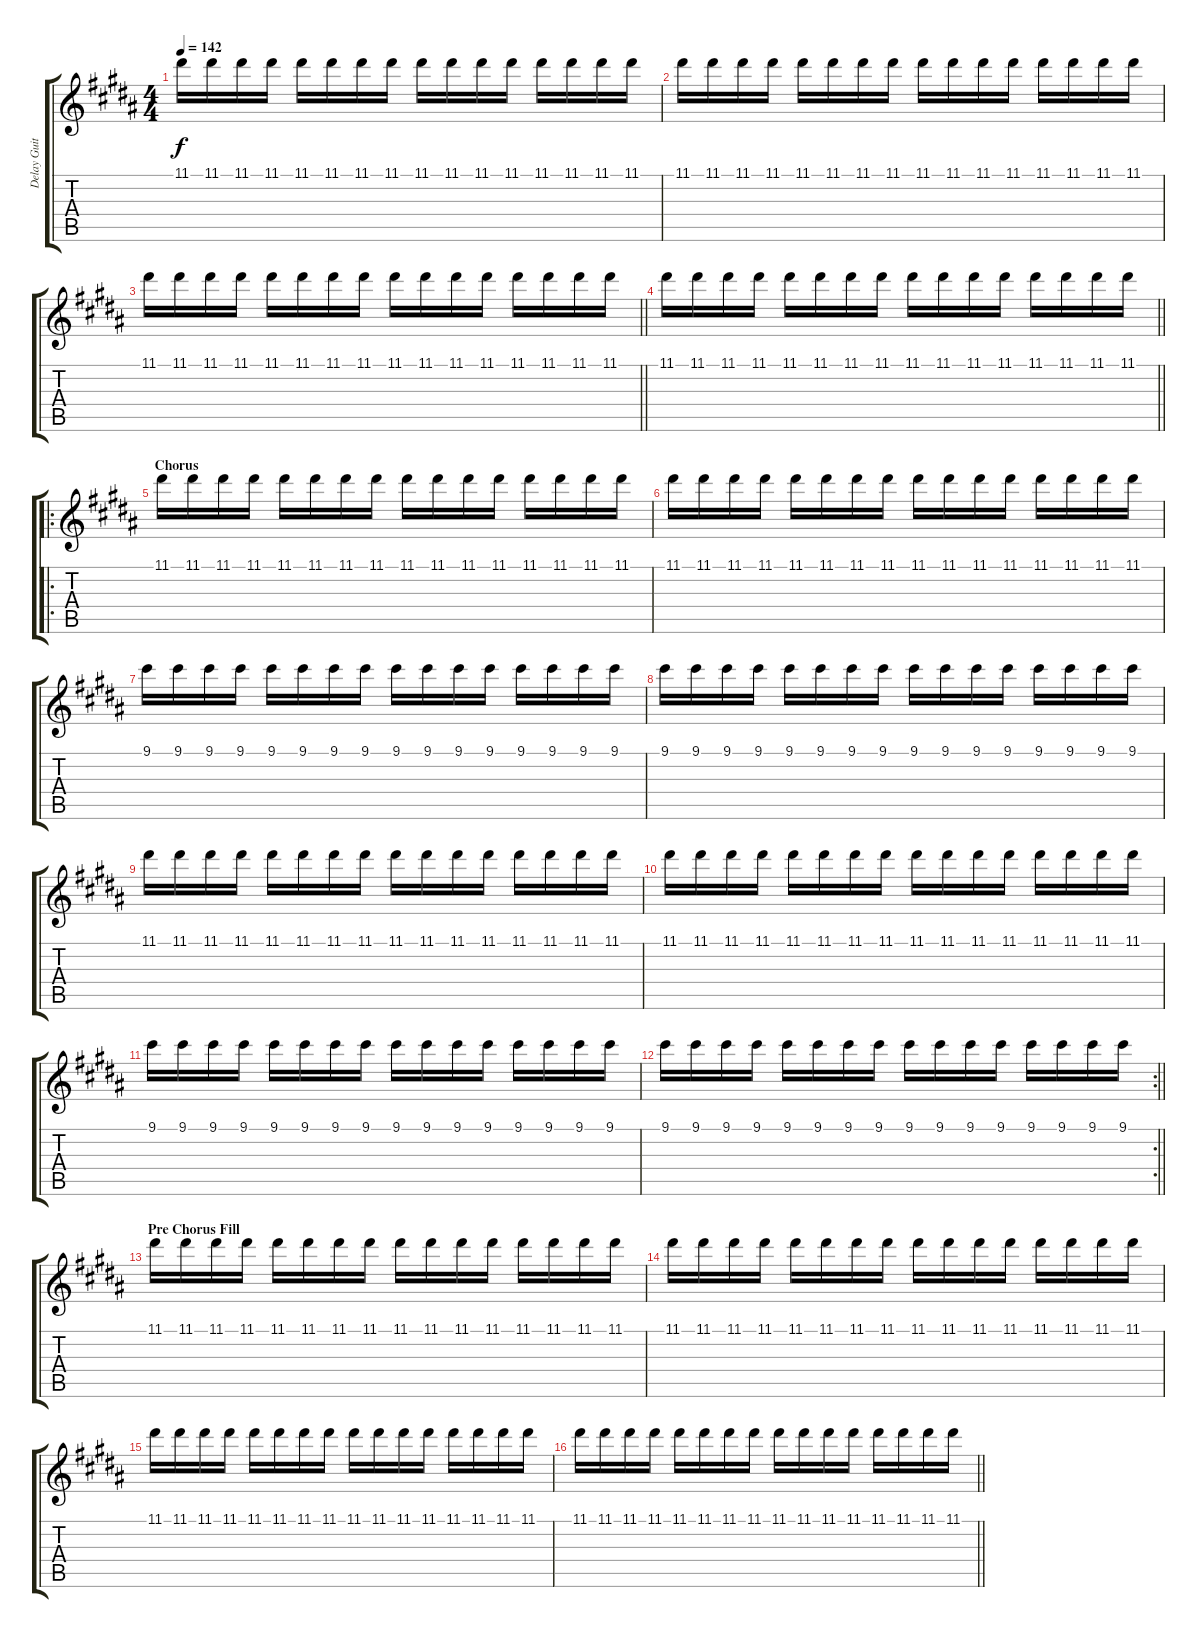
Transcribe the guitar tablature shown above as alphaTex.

\track ("Delay Guitar 1" "Delay Guit") {instrument electricguitarjazz}
\staff {score tabs}
\tuning (E4 B3 G3 D3 A2 E2) {hide}
\ts (4 4)
\tempo 142
\clef g2
\ks b
11.1.16{dy f} 11.1.16 11.1.16 11.1.16 11.1.16 11.1.16 11.1.16 11.1.16 11.1.16 11.1.16 11.1.16 11.1.16 11.1.16 11.1.16 11.1.16 11.1.16 |
11.1.16 11.1.16 11.1.16 11.1.16 11.1.16 11.1.16 11.1.16 11.1.16 11.1.16 11.1.16 11.1.16 11.1.16 11.1.16 11.1.16 11.1.16 11.1.16 |
\barLineRight lightlight
11.1.16 11.1.16 11.1.16 11.1.16 11.1.16 11.1.16 11.1.16 11.1.16 11.1.16 11.1.16 11.1.16 11.1.16 11.1.16 11.1.16 11.1.16 11.1.16 |
\barLineRight lightlight
11.1.16 11.1.16 11.1.16 11.1.16 11.1.16 11.1.16 11.1.16 11.1.16 11.1.16 11.1.16 11.1.16 11.1.16 11.1.16 11.1.16 11.1.16 11.1.16 |
\ro
\section ("" "Chorus")
11.1.16 11.1.16 11.1.16 11.1.16 11.1.16 11.1.16 11.1.16 11.1.16 11.1.16 11.1.16 11.1.16 11.1.16 11.1.16 11.1.16 11.1.16 11.1.16 |
11.1.16 11.1.16 11.1.16 11.1.16 11.1.16 11.1.16 11.1.16 11.1.16 11.1.16 11.1.16 11.1.16 11.1.16 11.1.16 11.1.16 11.1.16 11.1.16 |
9.1.16 9.1.16 9.1.16 9.1.16 9.1.16 9.1.16 9.1.16 9.1.16 9.1.16 9.1.16 9.1.16 9.1.16 9.1.16 9.1.16 9.1.16 9.1.16 |
9.1.16 9.1.16 9.1.16 9.1.16 9.1.16 9.1.16 9.1.16 9.1.16 9.1.16 9.1.16 9.1.16 9.1.16 9.1.16 9.1.16 9.1.16 9.1.16 |
11.1.16 11.1.16 11.1.16 11.1.16 11.1.16 11.1.16 11.1.16 11.1.16 11.1.16 11.1.16 11.1.16 11.1.16 11.1.16 11.1.16 11.1.16 11.1.16 |
11.1.16 11.1.16 11.1.16 11.1.16 11.1.16 11.1.16 11.1.16 11.1.16 11.1.16 11.1.16 11.1.16 11.1.16 11.1.16 11.1.16 11.1.16 11.1.16 |
9.1.16 9.1.16 9.1.16 9.1.16 9.1.16 9.1.16 9.1.16 9.1.16 9.1.16 9.1.16 9.1.16 9.1.16 9.1.16 9.1.16 9.1.16 9.1.16 |
\rc 2
\barLineRight lightlight
9.1.16 9.1.16 9.1.16 9.1.16 9.1.16 9.1.16 9.1.16 9.1.16 9.1.16 9.1.16 9.1.16 9.1.16 9.1.16 9.1.16 9.1.16 9.1.16 |
\section ("" "Pre Chorus Fill")
11.1.16 11.1.16 11.1.16 11.1.16 11.1.16 11.1.16 11.1.16 11.1.16 11.1.16 11.1.16 11.1.16 11.1.16 11.1.16 11.1.16 11.1.16 11.1.16 |
11.1.16 11.1.16 11.1.16 11.1.16 11.1.16 11.1.16 11.1.16 11.1.16 11.1.16 11.1.16 11.1.16 11.1.16 11.1.16 11.1.16 11.1.16 11.1.16 |
11.1.16 11.1.16 11.1.16 11.1.16 11.1.16 11.1.16 11.1.16 11.1.16 11.1.16 11.1.16 11.1.16 11.1.16 11.1.16 11.1.16 11.1.16 11.1.16 |
\barLineRight lightlight
11.1.16 11.1.16 11.1.16 11.1.16 11.1.16 11.1.16 11.1.16 11.1.16 11.1.16 11.1.16 11.1.16 11.1.16 11.1.16 11.1.16 11.1.16 11.1.16
